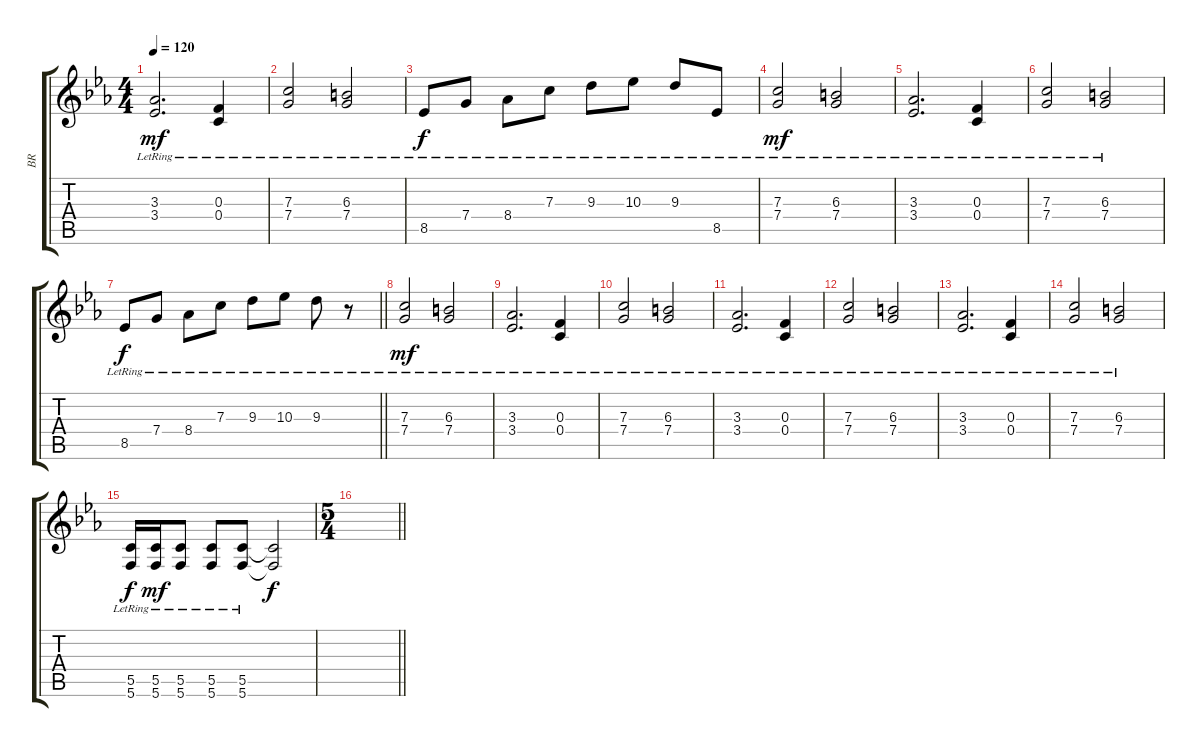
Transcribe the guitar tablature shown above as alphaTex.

\track ("BR" "BR") {instrument acousticguitarsteel}
\staff {score tabs}
\tuning (D4 A3 F3 C3 G2 C2) {hide}
\ts (4 4)
\tempo 120
\clef g2
\ks cminor
(3.3{lr} 3.4{lr}).2{d dy mf} (0.3{lr} 0.4{lr}).4 |
(7.3{lr} 7.4{lr}).2 (6.3{lr} 7.4{lr}).2 |
8.5{lr}.8{dy f} 7.4{lr}.8 8.4{lr}.8 7.3{lr}.8 9.3{lr}.8 10.3{lr}.8 9.3{lr}.8 8.5{lr}.8 |
(7.3{lr} 7.4{lr}).2{dy mf} (6.3{lr} 7.4{lr}).2 |
(3.3{lr} 3.4{lr}).2{d} (0.3{lr} 0.4{lr}).4 |
(7.3{lr} 7.4{lr}).2 (6.3{lr} 7.4{lr}).2 |
\barLineRight lightlight
8.5{lr}.8{dy f} 7.4{lr}.8 8.4{lr}.8 7.3{lr}.8 9.3{lr}.8 10.3{lr}.8 9.3{lr}.8 r.8 |
\section ("" "")
(7.3{lr} 7.4{lr}).2{dy mf} (6.3{lr} 7.4{lr}).2 |
(3.3{lr} 3.4{lr}).2{d} (0.3{lr} 0.4{lr}).4 |
(7.3{lr} 7.4{lr}).2 (6.3{lr} 7.4{lr}).2 |
(3.3{lr} 3.4{lr}).2{d} (0.3{lr} 0.4{lr}).4 |
(7.3{lr} 7.4{lr}).2 (6.3{lr} 7.4{lr}).2 |
(3.3{lr} 3.4{lr}).2{d} (0.3{lr} 0.4{lr}).4 |
(7.3{lr} 7.4{lr}).2 (6.3{lr} 7.4{lr}).2 |
(5.5{lr} 5.6{lr}).16{dy f} (5.5{lr} 5.6{lr}).16{dy mf} (5.5{lr} 5.6{lr}).8 (5.5{lr} 5.6{lr}).8 (5.5{lr} 5.6{lr}).8 (5.5{t} 5.6{t}).2{dy f} |
\ts (5 4)
\barLineRight lightlight
